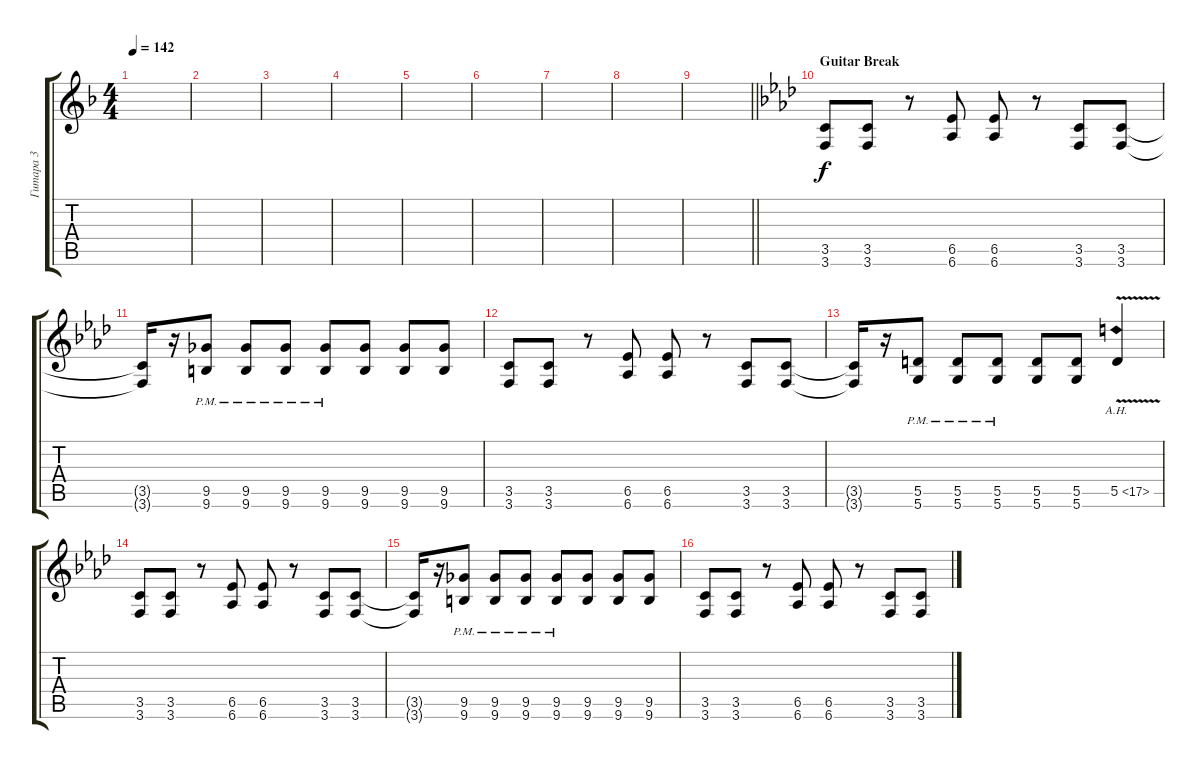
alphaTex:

\track ("Гитара 3" "Гитара 3") {instrument distortionguitar}
\staff {score tabs}
\tuning (E4 B3 G3 D3 A2 D2) {hide}
\ts (4 4)
\tempo 142
\clef g2
\ks dminor
|
|
|
|
|
|
|
|
\barLineRight lightlight
|
\section ("" "Guitar Break")
\ks fminor
(3.5 3.6).8 (3.5 3.6).8 r.8 (6.5 6.6).8 (6.5 6.6).8 r.8 (3.5 3.6).8 (3.5 3.6).8 |
(3.5{t} 3.6{t}).16 r.16 (9.5{pm} 9.6{pm}).8 (9.5{pm} 9.6{pm}).8 (9.5{pm} 9.6{pm}).8 (9.5{pm} 9.6{pm}).8 (9.5 9.6).8 (9.5 9.6).8 (9.5 9.6).8 |
(3.5 3.6).8 (3.5 3.6).8 r.8 (6.5 6.6).8 (6.5 6.6).8 r.8 (3.5 3.6).8 (3.5 3.6).8 |
(3.5{t} 3.6{t}).16 r.16 (5.5{pm} 5.6{pm}).8 (5.5{pm} 5.6{pm}).8 (5.5{pm} 5.6{pm}).8 (5.5 5.6).8 (5.5 5.6).8 5.5{ah 12 v}.4 |
(3.5 3.6).8 (3.5 3.6).8 r.8 (6.5 6.6).8 (6.5 6.6).8 r.8 (3.5 3.6).8 (3.5 3.6).8 |
(3.5{t} 3.6{t}).16 r.16 (9.5{pm} 9.6{pm}).8 (9.5{pm} 9.6{pm}).8 (9.5{pm} 9.6{pm}).8 (9.5{pm} 9.6{pm}).8 (9.5 9.6).8 (9.5 9.6).8 (9.5 9.6).8 |
(3.5 3.6).8 (3.5 3.6).8 r.8 (6.5 6.6).8 (6.5 6.6).8 r.8 (3.5 3.6).8 (3.5 3.6).8
